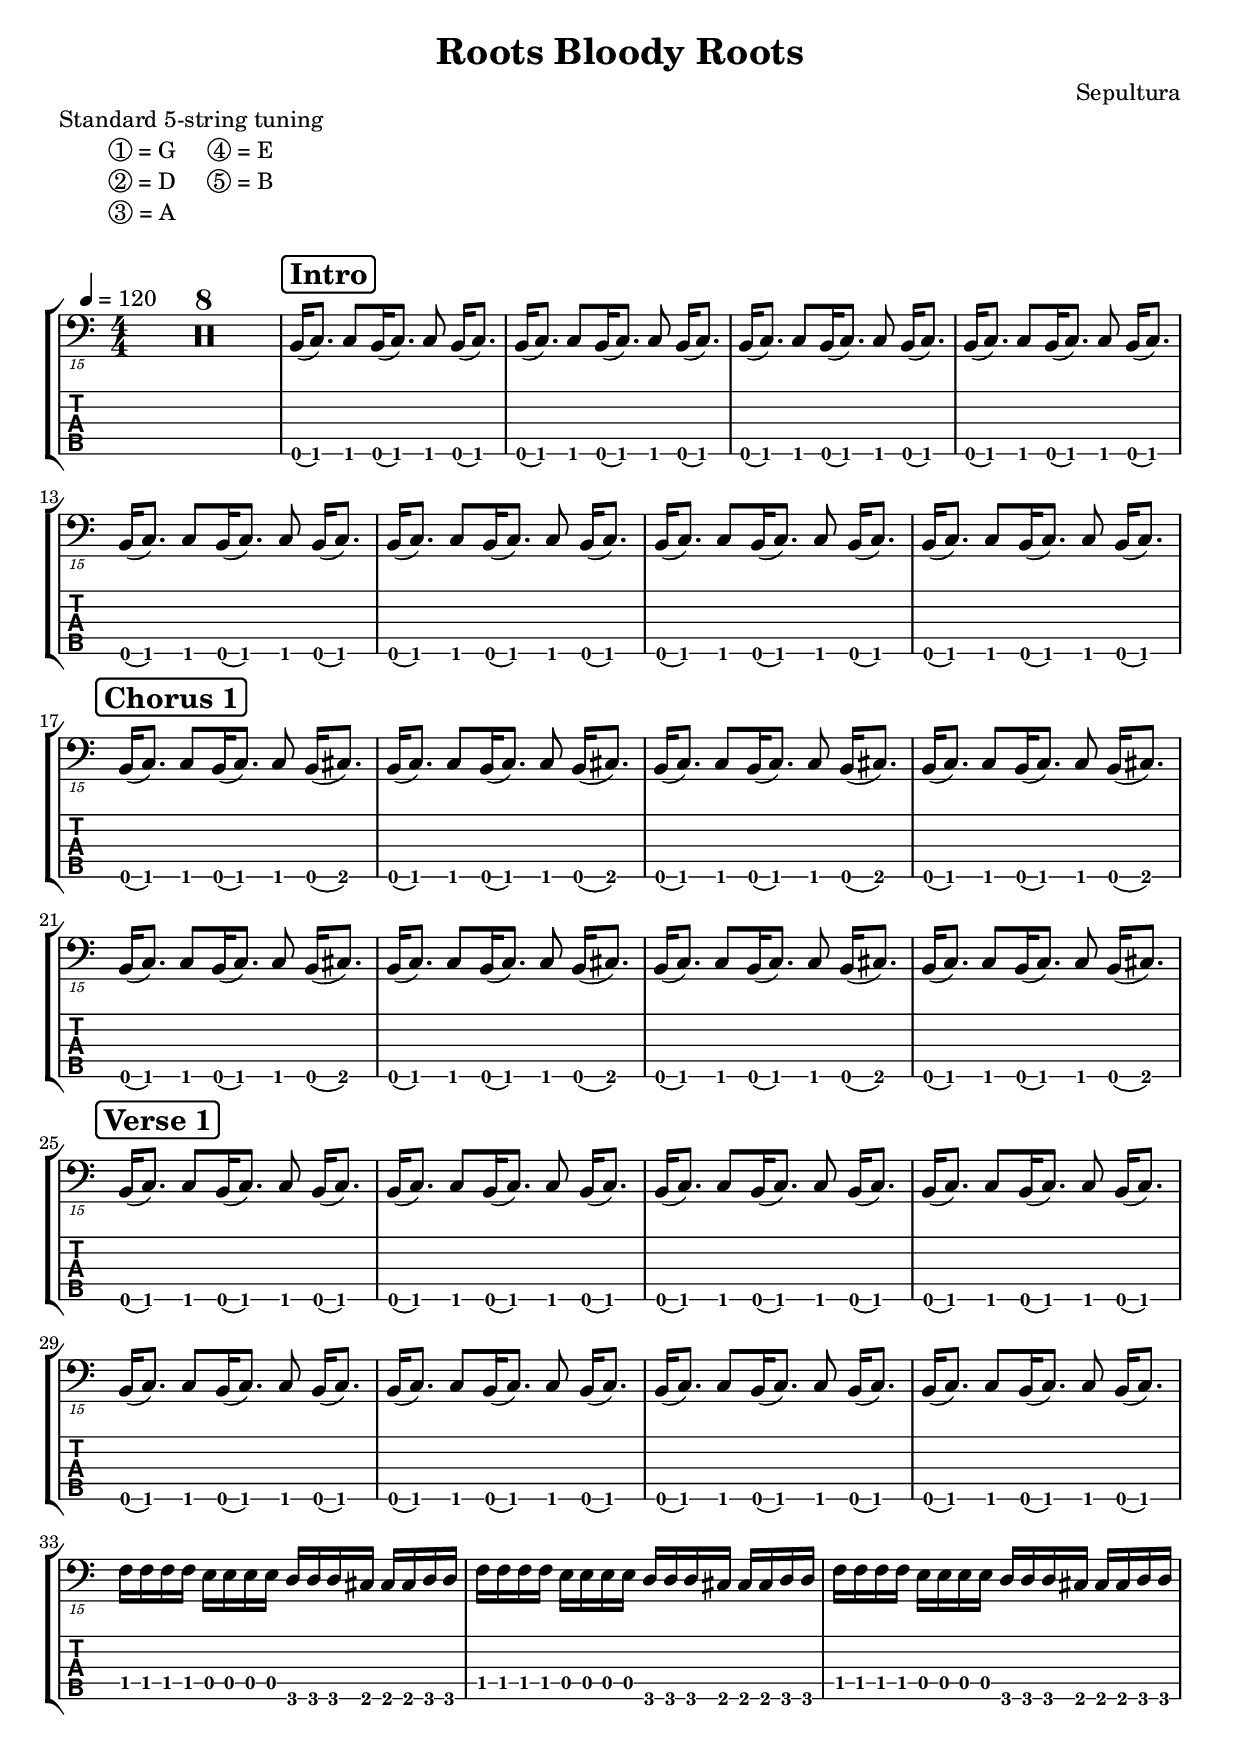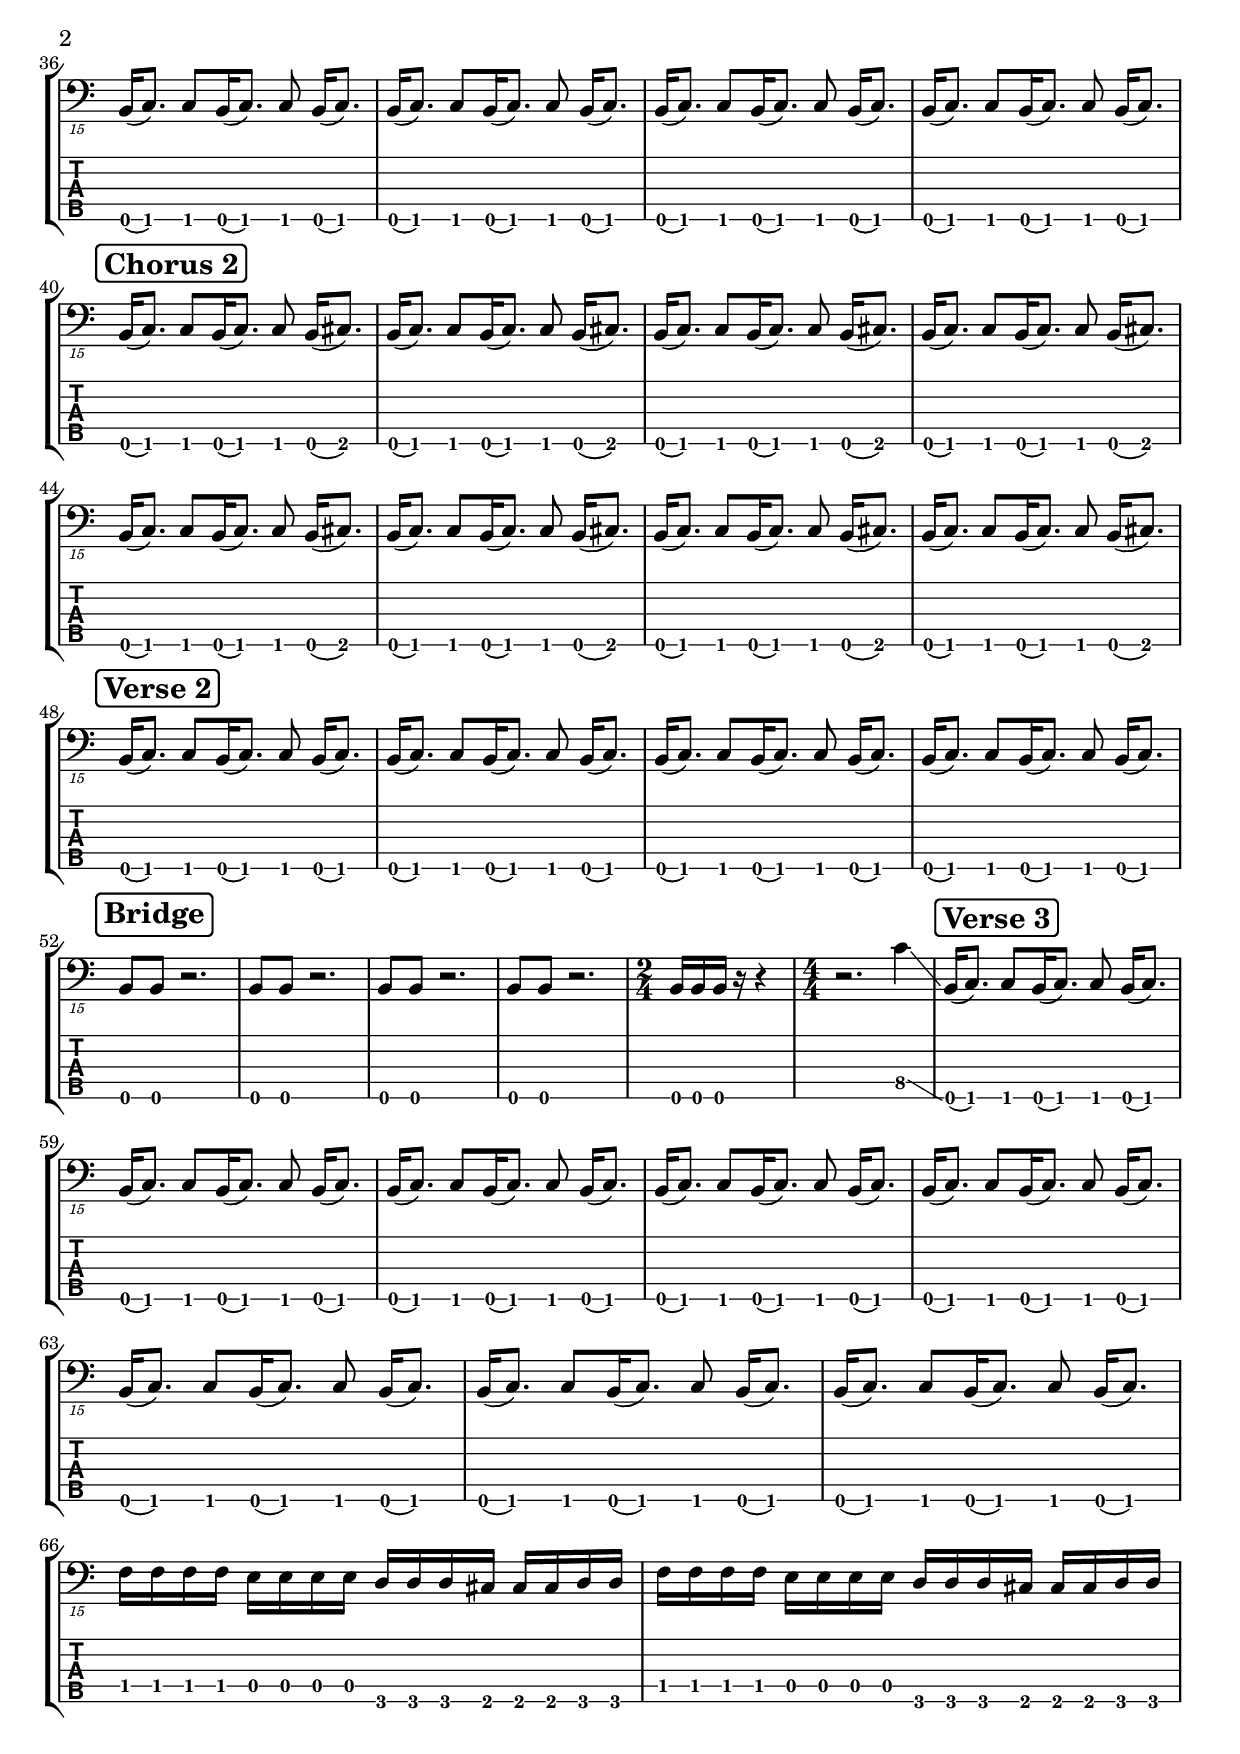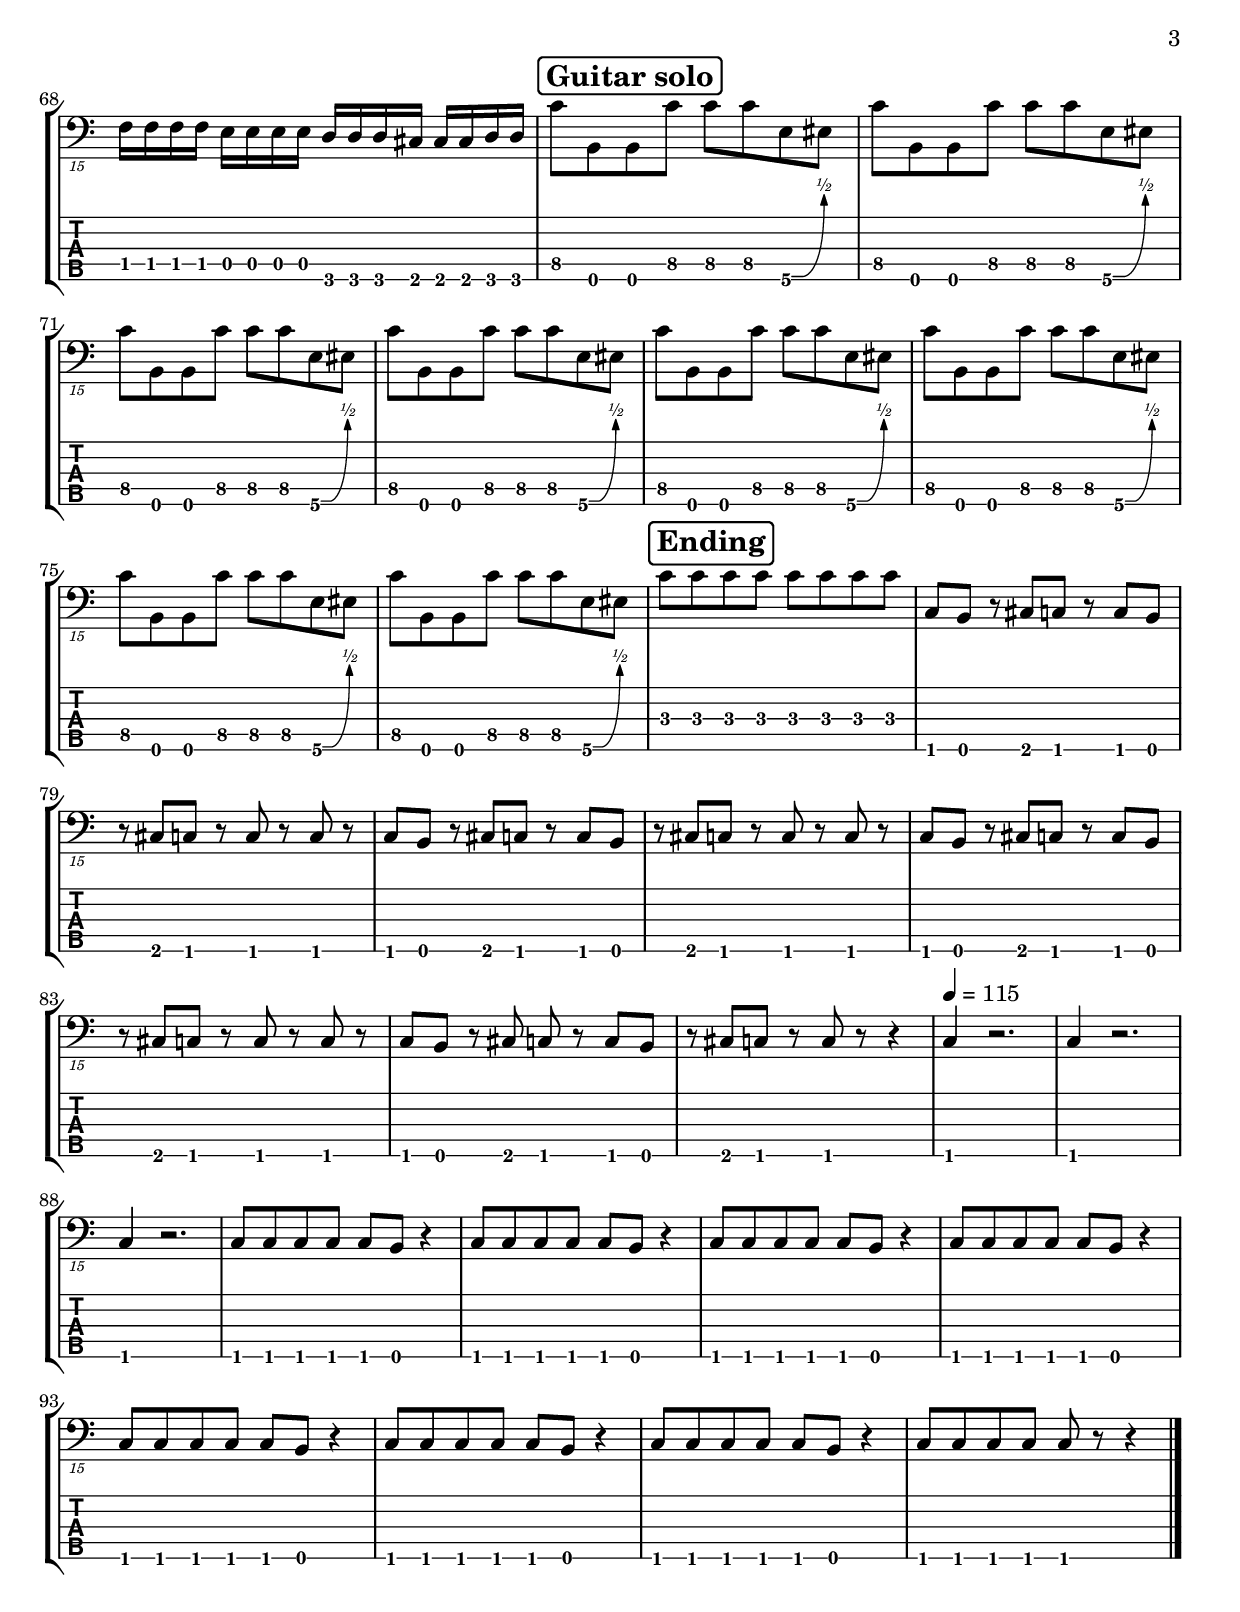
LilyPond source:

\version "2.23.0"

\include "articulate.ly"

\header {
  title = "Roots Bloody Roots"
  composer = "Sepultura"
  author = \markup \fromproperty #'header:composer
  subject = \markup \concat {
    "Bass partition for “"
    \fromproperty #'header:title
    "” by "
    \fromproperty #'header:composer
    "."
  }
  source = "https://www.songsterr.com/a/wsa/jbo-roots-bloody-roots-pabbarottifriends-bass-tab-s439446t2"
  keywords = #(string-join '(
    "music"
    "partition"
    "bass"
  ) ", ")
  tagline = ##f
}

\paper {
  indent = 0\mm
  markup-system-spacing.padding = 3
}

section = #(define-music-function (text) (string?) #{
  \once \override Score.RehearsalMark.self-alignment-X = #LEFT
  \once \override Score.RehearsalMark.padding = #2
  \mark \markup \override #'(thickness . 2) \rounded-box \bold #text
#})

intro = {
  b,,16( c8.) c8[ b16( c8.)] c8 b16([ c8.)]
}

chorus = {
  b16( c8.) c8[ b16( c8.)] c8 b16([ cis8.)]
}

verse = {
  \repeat unfold 4 f16
  \repeat unfold 4 e
  \repeat unfold 3 d
  \repeat unfold 3 cis
  \repeat unfold 2 d
}

solo = {
  c8\4 b, b c'\4 c\4 c\4 e,8\5\^ eis
}

song = \relative c {
  \numericTimeSignature
  \time 4/4
  % Don't put the initial silence in the MIDI
  \tag #'score {
    \compressMMRests R1*8
  }
  \override Score.RehearsalMark.self-alignment-X = #LEFT
  \section "Intro"
  \repeat unfold 8 \intro
  \section "Chorus 1"
  \repeat unfold 8 \chorus
  \break
  \section "Verse 1"
  \repeat unfold 8 \relative c \intro
  \break
  \repeat unfold 3 \verse
  \repeat unfold 4 \relative c \intro
  \break
  \section "Chorus 2"
  \repeat unfold 8 \chorus
  \break
  \section "Verse 2"
  \repeat unfold 4 \relative c \intro
  \break
  \section "Bridge"
  \repeat unfold 4 {
    b8 b r2.
  }
  \time 2/4
  \partial 2
  b16 b b r16 r4
  \time 4/4
  r2. c'4\4 \glissando
  \section "Verse 3"
  \repeat unfold 8 \relative c \intro
  \break
  \repeat unfold 3 \relative c,, \verse
  \section "Guitar solo"
  \repeat unfold 8 \solo
  \section "Ending"
  \repeat unfold 8 { c'8 }
  \repeat unfold 3 {
    c, b r cis[ c] r c b
    r cis c r c r c r
  }
  c b r cis c r c b
  r cis c r c r8 r4
  \tempo 4 = 115
  \repeat unfold 3 {
    c4 r2.
  }
  \repeat unfold 7 {
    \repeat unfold 5 { c8 } b r4
  }
  \repeat unfold 5 { c8 } r8 r4 \bar "|."
}

staff = \new StaffGroup \with {
  midiInstrument = #"electric bass (finger)"
} <<
  \new Staff {
    \clef "bass_15"
    \once \override Score.MetronomeMark.extra-offset = #'(-3 . 0)
    \tempo 4 = 120
    \song
  }
  \new TabStaff \with { stringTunings = #bass-five-string-tuning } {
    \clef moderntab
    \song
  }
>>

\markup {
  \center-column {
    \line{Standard 5-string tuning}
    \concat{
       \left-column{
        \line{\circle 1 = G}
        \line{\circle 2 = D}
        \line{\circle 3 = A}
      }
      \hspace #3
      \right-column{
        \line{\circle 4 = E}
        \line{\circle 5 = B}
      }
    }
  }
}

\score {
  \keepWithTag #'score \staff
  \layout {
    \context {
      \Voice
      \omit StringNumber
    }
    \context {
      \TabVoice
      \consists "Bend_spanner_engraver"
    }
  }
}

\score {
  \unfoldRepeats \articulate \keepWithTag #'midi \staff
  \midi {}
}
